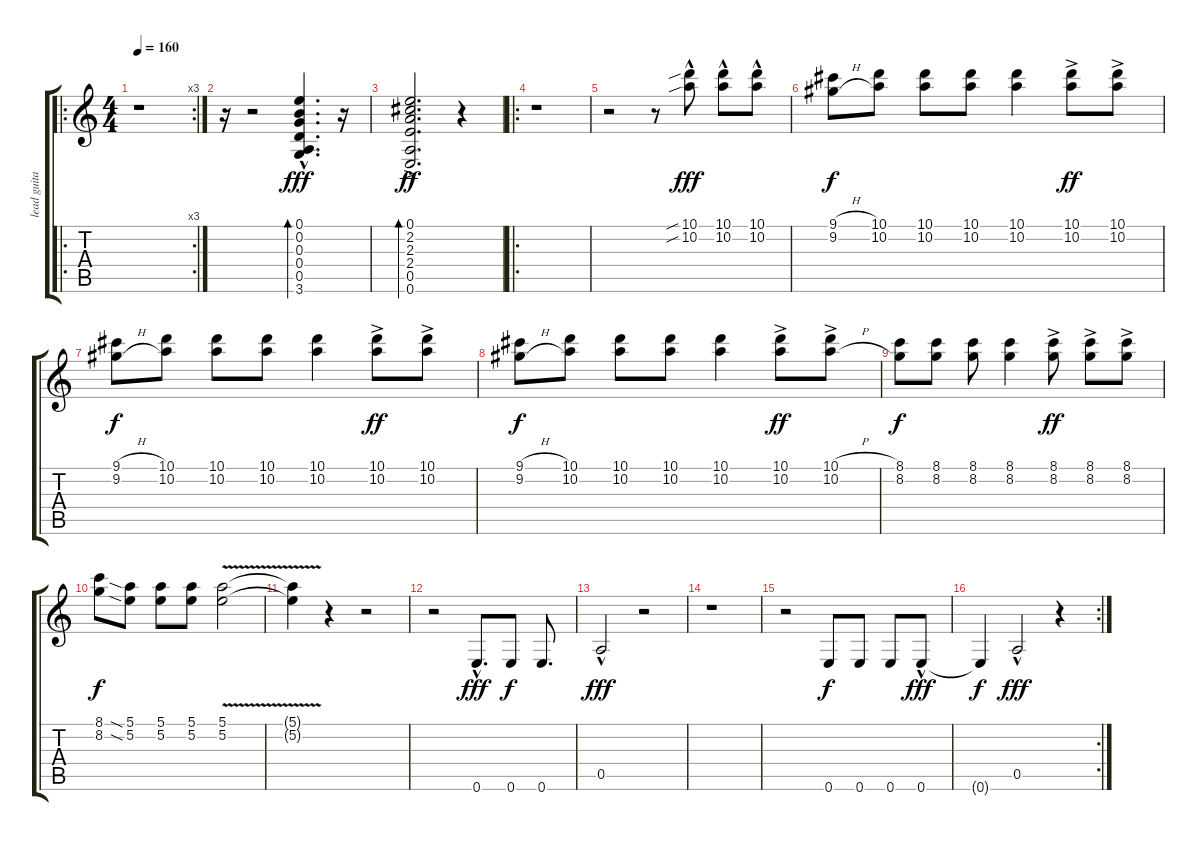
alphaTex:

\track ("lead guitar" "lead guita") {instrument distortionguitar}
\staff {score tabs}
\tuning (E4 B3 G3 D3 A2 E2) {hide}
\ro
\rc 3
\ts (4 4)
\tempo 160
\clef g2
\ks c
r.1{dy ff} |
r.16 r.2 (0.1{hac} 0.2{hac} 0.3{hac} 0.4{hac} 0.5{hac} 3.6{hac}).4{d bd 30 dy fff} r.16 |
(0.1{ac} 2.2{ac} 2.3{ac} 2.4{ac} 0.5{ac} 0.6{ac}).2{d bd 30 dy ff} r.4 |
\ro
r.1 |
r.2 r.8 (10.1{sib hac} 10.2{sib hac}).8{dy fff} (10.1{hac} 10.2{hac}).8 (10.1{hac} 10.2{hac}).8 |
(9.1{h} 9.2{h}).8{dy f} (10.1 10.2).8 (10.1 10.2).8 (10.1 10.2).8 (10.1 10.2).4 (10.1{ac} 10.2{ac}).8{dy ff} (10.1{ac} 10.2{ac}).8 |
(9.1{h} 9.2{h}).8{dy f} (10.1 10.2).8 (10.1 10.2).8 (10.1 10.2).8 (10.1 10.2).4 (10.1{ac} 10.2{ac}).8{dy ff} (10.1{ac} 10.2{ac}).8 |
(9.1{h} 9.2{h}).8{dy f} (10.1 10.2).8 (10.1 10.2).8 (10.1 10.2).8 (10.1 10.2).4 (10.1{ac} 10.2{ac}).8{dy ff} (10.1{h ac} 10.2{h ac}).8 |
(8.1 8.2).8{dy f} (8.1 8.2).8 (8.1 8.2).8 (8.1 8.2).4 (8.1{ac} 8.2{ac}).8{dy ff} (8.1{ac} 8.2{ac}).8 (8.1{ac} 8.2{ac}).8 |
(8.1 8.2).8{dy f} (5.1{sia} 5.2{sia}).8 (5.1 5.2).8 (5.1 5.2).8 (5.1{v} 5.2{v}).2 |
(5.1{v t} 5.2{v t}).4 r.4 r.2 |
r.2 0.6{hac}.8{d dy fff} 0.6.8{dy f} 0.6.8{d} |
0.5{hac}.2{dy fff} r.2 |
r.1 |
r.2 0.6.8{dy f} 0.6.8 0.6.8 0.6{hac}.8{dy fff} |
\rc 2
0.6{t}.4{dy f} 0.5{hac}.2{dy fff} r.4
